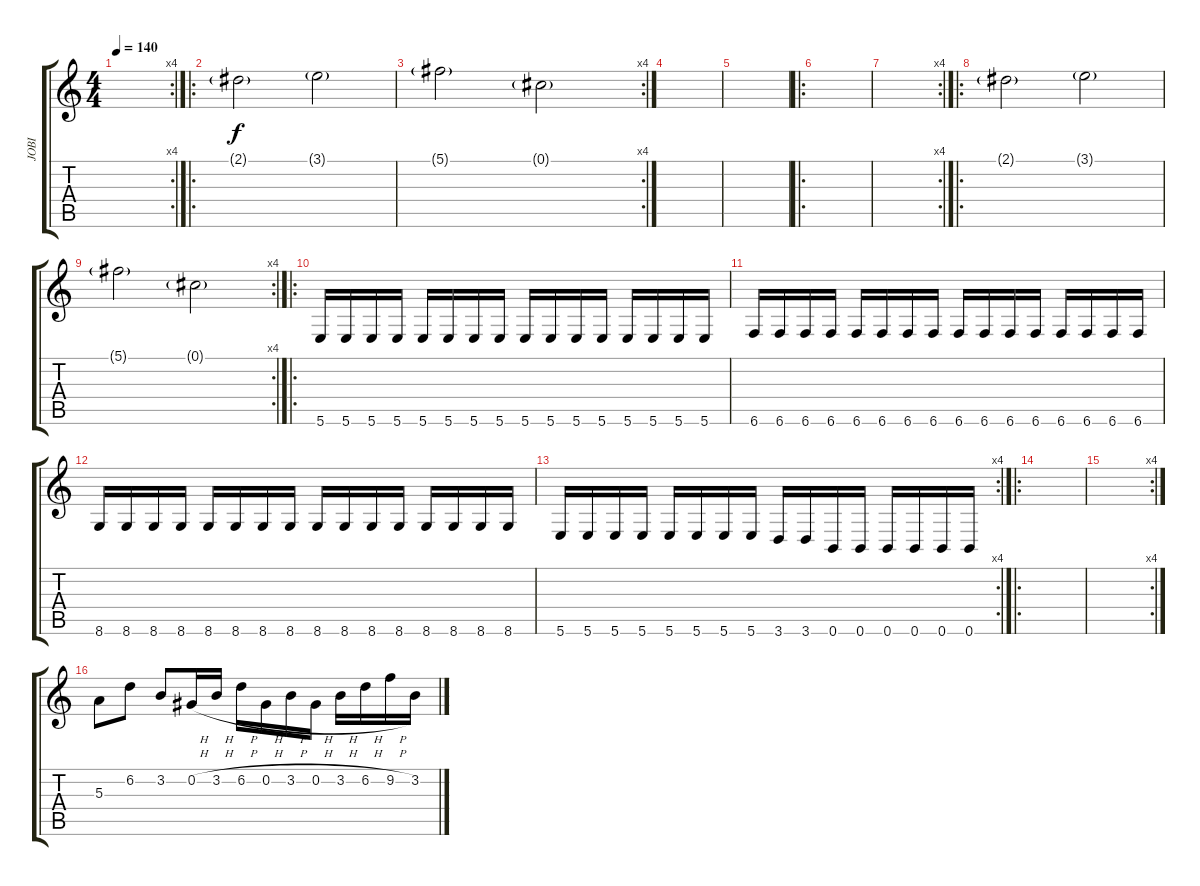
\track ("JOBI" "JOBI") {instrument overdrivenguitar}
\staff {score tabs}
\tuning (Db4 Ab3 E3 B2 Gb2 B1) {hide}
\rc 4
\ts (4 4)
\tempo 140
\clef g2
\ks c
|
\ro
2.1{g}.2 3.1{g}.2 |
\rc 4
5.1{g}.2 0.1{g}.2 |
|
|
\ro
|
\rc 4
|
\ro
2.1{g}.2 3.1{g}.2 |
\rc 4
5.1{g}.2 0.1{g}.2 |
\ro
5.6.16{dy f} 5.6.16 5.6.16 5.6.16 5.6.16 5.6.16 5.6.16 5.6.16 5.6.16 5.6.16 5.6.16 5.6.16 5.6.16 5.6.16 5.6.16 5.6.16 |
6.6.16 6.6.16 6.6.16 6.6.16 6.6.16 6.6.16 6.6.16 6.6.16 6.6.16 6.6.16 6.6.16 6.6.16 6.6.16 6.6.16 6.6.16 6.6.16 |
8.6.16 8.6.16 8.6.16 8.6.16 8.6.16 8.6.16 8.6.16 8.6.16 8.6.16 8.6.16 8.6.16 8.6.16 8.6.16 8.6.16 8.6.16 8.6.16 |
\rc 4
5.6.16 5.6.16 5.6.16 5.6.16 5.6.16 5.6.16 5.6.16 5.6.16 3.6.16 3.6.16 0.6.16 0.6.16 0.6.16 0.6.16 0.6.16 0.6.16 |
\ro
|
\rc 4
|
5.3.8 6.2.8 3.2.8 0.2{h}.16 3.2{h}.16 6.2{h}.16 0.2{h}.16 3.2{h}.16 0.2{h}.16 3.2{h}.16 6.2{h}.16 9.2{h}.16 3.2.16
